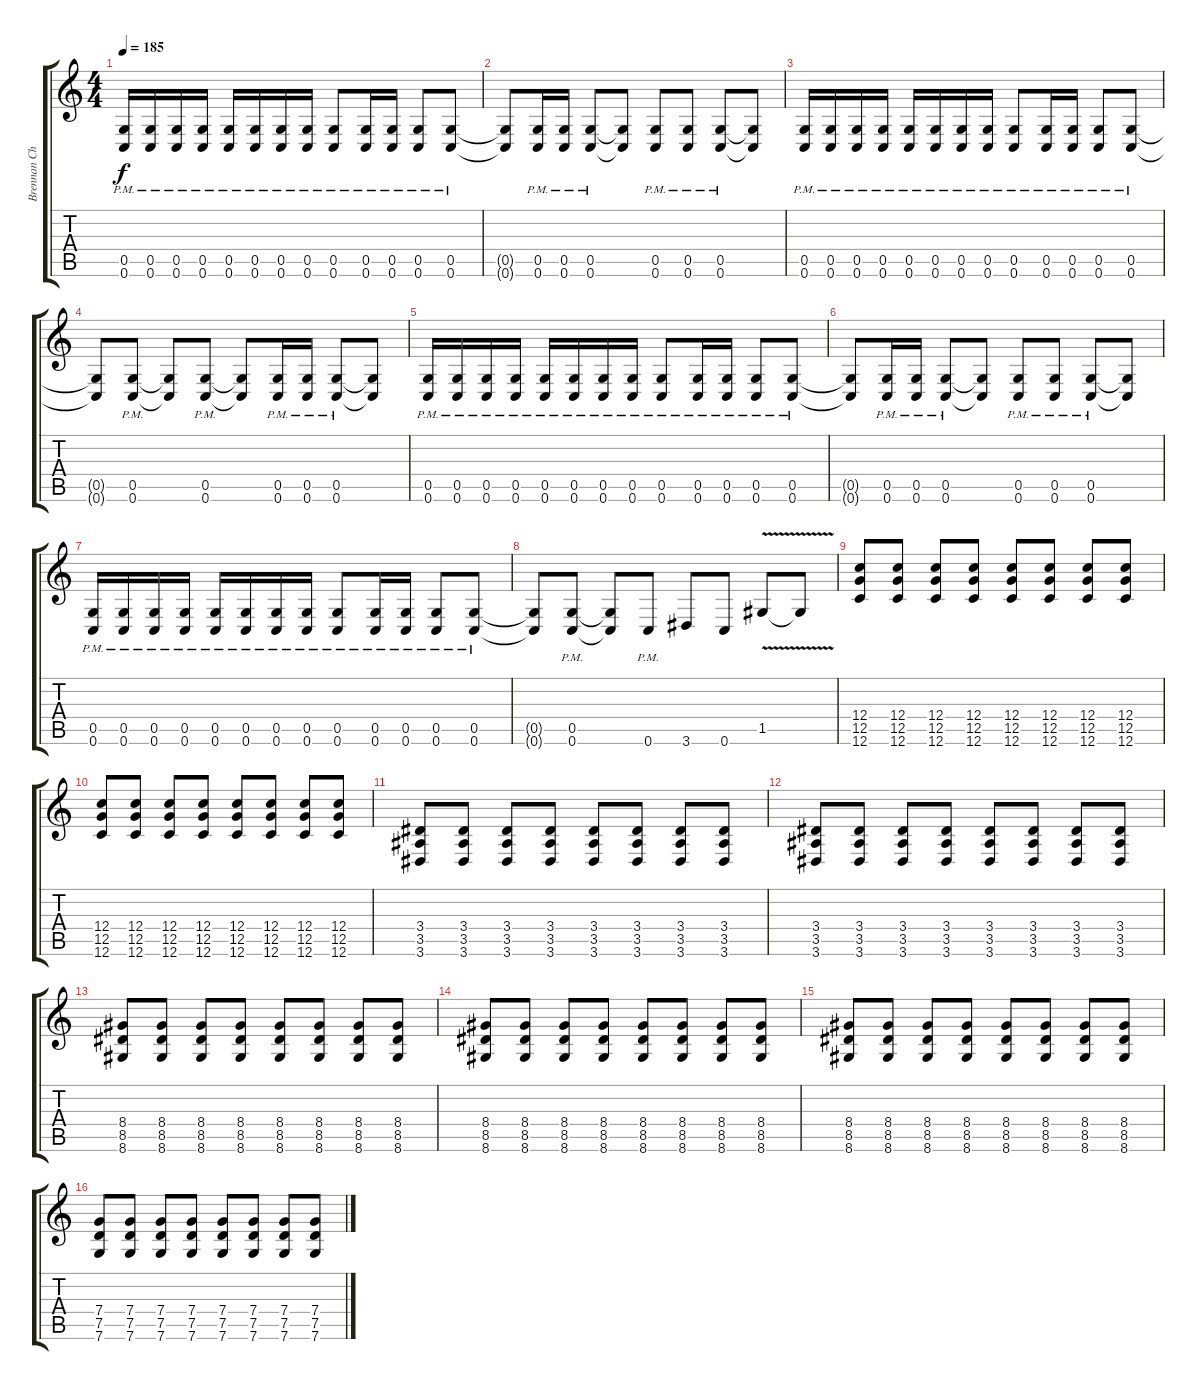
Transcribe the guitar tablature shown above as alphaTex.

\track ("Brennan Chaulk 2" "Brennan Ch") {instrument distortionguitar}
\staff {score tabs}
\tuning (D4 A3 F3 C3 G2 C2) {hide}
\ts (4 4)
\tempo 185
\clef g2
\ks c
(0.5{pm} 0.6{pm}).16{dy f} (0.5{pm} 0.6{pm}).16 (0.5{pm} 0.6{pm}).16 (0.5{pm} 0.6{pm}).16 (0.5{pm} 0.6{pm}).16 (0.5{pm} 0.6{pm}).16 (0.5{pm} 0.6{pm}).16 (0.5{pm} 0.6{pm}).16 (0.5{pm} 0.6{pm}).8 (0.5{pm} 0.6{pm}).16 (0.5{pm} 0.6{pm}).16 (0.5{pm} 0.6{pm}).8 (0.5{pm} 0.6{pm}).8 |
(0.5{t} 0.6{t}).8 (0.5{pm} 0.6{pm}).16 (0.5{pm} 0.6{pm}).16 (0.5{pm} 0.6{pm}).8 (0.5{t} 0.6{t}).8 (0.5{pm} 0.6{pm}).8 (0.5{pm} 0.6{pm}).8 (0.5{pm} 0.6{pm}).8 (0.5{t} 0.6{t}).8 |
(0.5{pm} 0.6{pm}).16 (0.5{pm} 0.6{pm}).16 (0.5{pm} 0.6{pm}).16 (0.5{pm} 0.6{pm}).16 (0.5{pm} 0.6{pm}).16 (0.5{pm} 0.6{pm}).16 (0.5{pm} 0.6{pm}).16 (0.5{pm} 0.6{pm}).16 (0.5{pm} 0.6{pm}).8 (0.5{pm} 0.6{pm}).16 (0.5{pm} 0.6{pm}).16 (0.5{pm} 0.6{pm}).8 (0.5{pm} 0.6{pm}).8 |
(0.5{t} 0.6{t}).8 (0.5{pm} 0.6{pm}).8 (0.5{t} 0.6{t}).8 (0.5{pm} 0.6{pm}).8 (0.5{t} 0.6{t}).8 (0.5{pm} 0.6{pm}).16 (0.5{pm} 0.6{pm}).16 (0.5{pm} 0.6{pm}).8 (0.5{t} 0.6{t}).8 |
(0.5{pm} 0.6{pm}).16 (0.5{pm} 0.6{pm}).16 (0.5{pm} 0.6{pm}).16 (0.5{pm} 0.6{pm}).16 (0.5{pm} 0.6{pm}).16 (0.5{pm} 0.6{pm}).16 (0.5{pm} 0.6{pm}).16 (0.5{pm} 0.6{pm}).16 (0.5{pm} 0.6{pm}).8 (0.5{pm} 0.6{pm}).16 (0.5{pm} 0.6{pm}).16 (0.5{pm} 0.6{pm}).8 (0.5{pm} 0.6{pm}).8 |
(0.5{t} 0.6{t}).8 (0.5{pm} 0.6{pm}).16 (0.5{pm} 0.6{pm}).16 (0.5{pm} 0.6{pm}).8 (0.5{t} 0.6{t}).8 (0.5{pm} 0.6{pm}).8 (0.5{pm} 0.6{pm}).8 (0.5{pm} 0.6{pm}).8 (0.5{t} 0.6{t}).8 |
(0.5{pm} 0.6{pm}).16 (0.5{pm} 0.6{pm}).16 (0.5{pm} 0.6{pm}).16 (0.5{pm} 0.6{pm}).16 (0.5{pm} 0.6{pm}).16 (0.5{pm} 0.6{pm}).16 (0.5{pm} 0.6{pm}).16 (0.5{pm} 0.6{pm}).16 (0.5{pm} 0.6{pm}).8 (0.5{pm} 0.6{pm}).16 (0.5{pm} 0.6{pm}).16 (0.5{pm} 0.6{pm}).8 (0.5{pm} 0.6{pm}).8 |
(0.5{t} 0.6{t}).8 (0.5{pm} 0.6{pm}).8 (0.5{t} 0.6{t}).8 0.6{pm}.8 3.6.8 0.6.8 1.5{v}.8 1.5{t}.8 |
(12.4 12.5 12.6).8 (12.4 12.5 12.6).8 (12.4 12.5 12.6).8 (12.4 12.5 12.6).8 (12.4 12.5 12.6).8 (12.4 12.5 12.6).8 (12.4 12.5 12.6).8 (12.4 12.5 12.6).8 |
(12.4 12.5 12.6).8 (12.4 12.5 12.6).8 (12.4 12.5 12.6).8 (12.4 12.5 12.6).8 (12.4 12.5 12.6).8 (12.4 12.5 12.6).8 (12.4 12.5 12.6).8 (12.4 12.5 12.6).8 |
(3.4 3.5 3.6).8 (3.4 3.5 3.6).8 (3.4 3.5 3.6).8 (3.4 3.5 3.6).8 (3.4 3.5 3.6).8 (3.4 3.5 3.6).8 (3.4 3.5 3.6).8 (3.4 3.5 3.6).8 |
(3.4 3.5 3.6).8 (3.4 3.5 3.6).8 (3.4 3.5 3.6).8 (3.4 3.5 3.6).8 (3.4 3.5 3.6).8 (3.4 3.5 3.6).8 (3.4 3.5 3.6).8 (3.4 3.5 3.6).8 |
(8.4 8.5 8.6).8 (8.4 8.5 8.6).8 (8.4 8.5 8.6).8 (8.4 8.5 8.6).8 (8.4 8.5 8.6).8 (8.4 8.5 8.6).8 (8.4 8.5 8.6).8 (8.4 8.5 8.6).8 |
(8.4 8.5 8.6).8 (8.4 8.5 8.6).8 (8.4 8.5 8.6).8 (8.4 8.5 8.6).8 (8.4 8.5 8.6).8 (8.4 8.5 8.6).8 (8.4 8.5 8.6).8 (8.4 8.5 8.6).8 |
(8.4 8.5 8.6).8 (8.4 8.5 8.6).8 (8.4 8.5 8.6).8 (8.4 8.5 8.6).8 (8.4 8.5 8.6).8 (8.4 8.5 8.6).8 (8.4 8.5 8.6).8 (8.4 8.5 8.6).8 |
(7.4 7.5 7.6).8 (7.4 7.5 7.6).8 (7.4 7.5 7.6).8 (7.4 7.5 7.6).8 (7.4 7.5 7.6).8 (7.4 7.5 7.6).8 (7.4 7.5 7.6).8 (7.4 7.5 7.6).8
